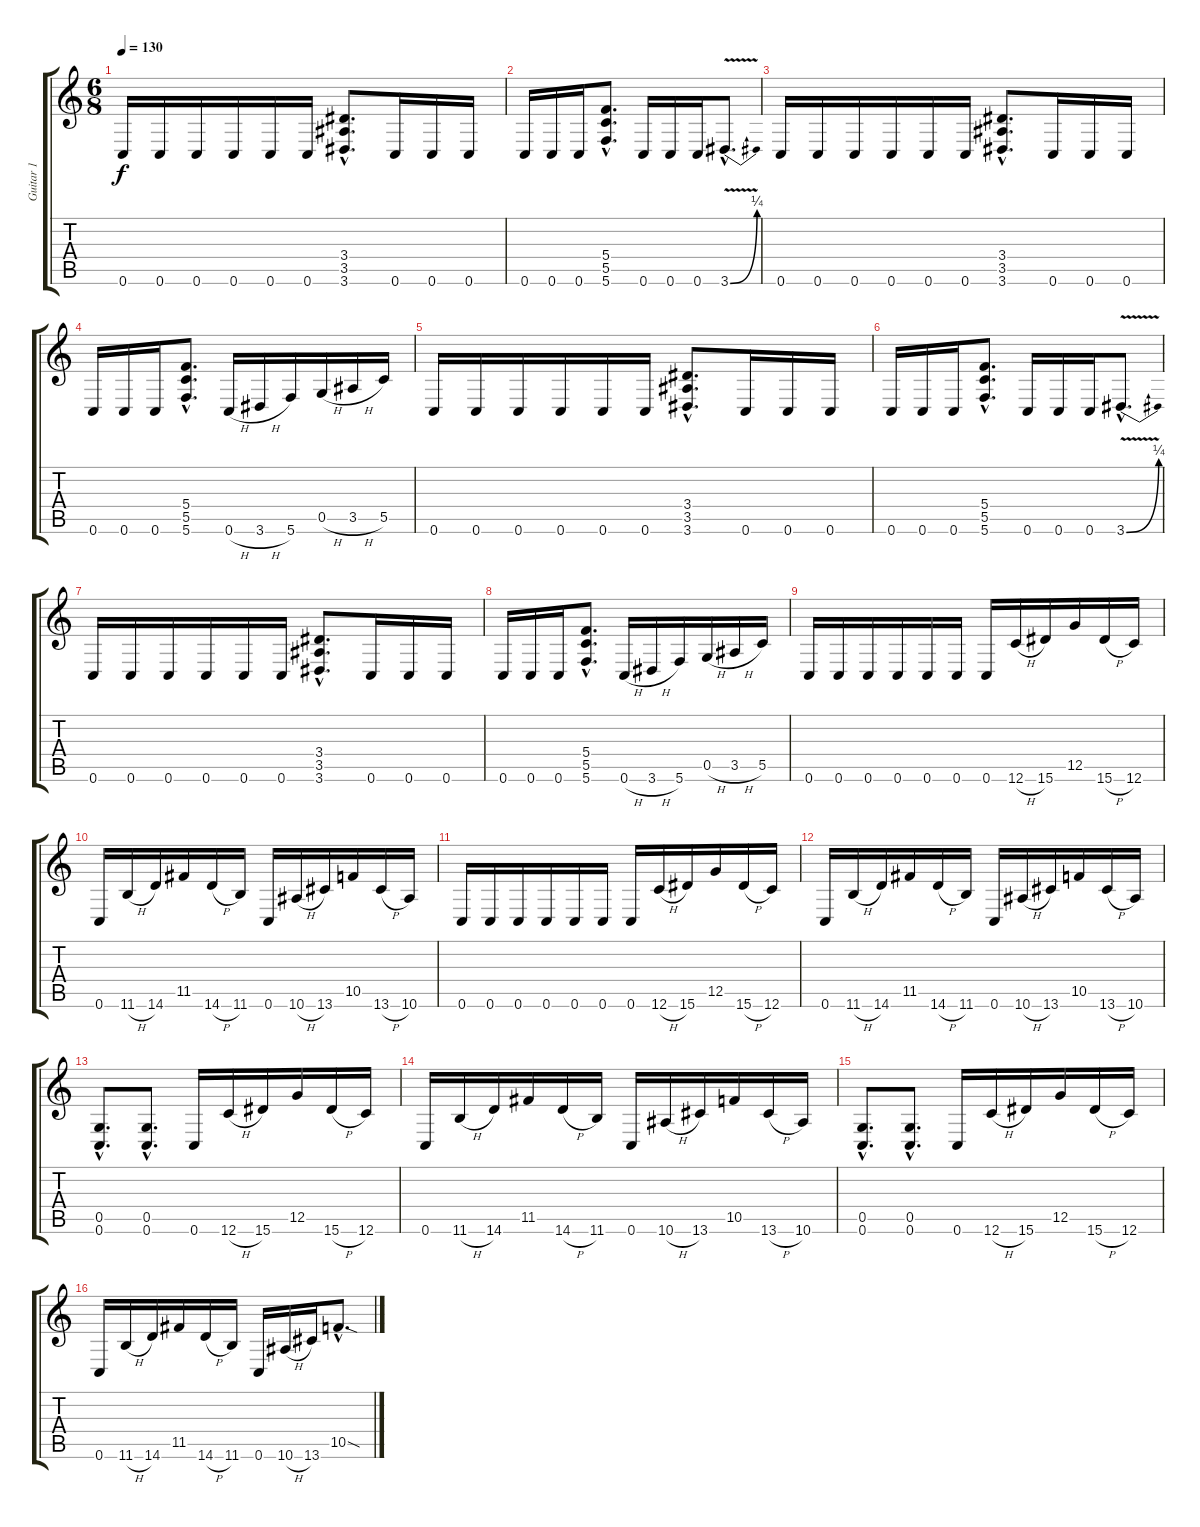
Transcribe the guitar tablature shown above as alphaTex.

\track ("Guitar 1" "Guitar 1") {instrument distortionguitar}
\staff {score tabs}
\tuning (D4 A3 F3 C3 G2 C2) {hide}
\ts (6 8)
\section ("" "")
\tempo 130
\clef g2
\ks c
0.6.16{dy f} 0.6.16 0.6.16 0.6.16 0.6.16 0.6.16 (3.4{hac} 3.5{hac} 3.6{hac}).8{d} 0.6.16 0.6.16 0.6.16 |
0.6.16 0.6.16 0.6.16 (5.4{hac} 5.5{hac} 5.6{hac}).8{d} 0.6.16 0.6.16 0.6.16 3.6{be (bend 0 0 60 1) v hac}.8{d} |
0.6.16 0.6.16 0.6.16 0.6.16 0.6.16 0.6.16 (3.4{hac} 3.5{hac} 3.6{hac}).8{d} 0.6.16 0.6.16 0.6.16 |
0.6.16 0.6.16 0.6.16 (5.4{hac} 5.5{hac} 5.6{hac}).8{d} 0.6{h}.16 3.6{h}.16 5.6.16 0.5{h}.16 3.5{h}.16 5.5.16 |
0.6.16 0.6.16 0.6.16 0.6.16 0.6.16 0.6.16 (3.4{hac} 3.5{hac} 3.6{hac}).8{d} 0.6.16 0.6.16 0.6.16 |
0.6.16 0.6.16 0.6.16 (5.4{hac} 5.5{hac} 5.6{hac}).8{d} 0.6.16 0.6.16 0.6.16 3.6{be (bend 0 0 60 1) v hac}.8{d} |
0.6.16 0.6.16 0.6.16 0.6.16 0.6.16 0.6.16 (3.4{hac} 3.5{hac} 3.6{hac}).8{d} 0.6.16 0.6.16 0.6.16 |
0.6.16 0.6.16 0.6.16 (5.4{hac} 5.5{hac} 5.6{hac}).8{d} 0.6{h}.16 3.6{h}.16 5.6.16 0.5{h}.16 3.5{h}.16 5.5.16 |
\section ("" "")
0.6.16 0.6.16 0.6.16 0.6.16 0.6.16 0.6.16 0.6.16 12.6{h}.16 15.6.16 12.5.16 15.6{h}.16 12.6.16 |
0.6.16 11.6{h}.16 14.6.16 11.5.16 14.6{h}.16 11.6.16 0.6.16 10.6{h}.16 13.6.16 10.5.16 13.6{h}.16 10.6.16 |
0.6.16 0.6.16 0.6.16 0.6.16 0.6.16 0.6.16 0.6.16 12.6{h}.16 15.6.16 12.5.16 15.6{h}.16 12.6.16 |
0.6.16 11.6{h}.16 14.6.16 11.5.16 14.6{h}.16 11.6.16 0.6.16 10.6{h}.16 13.6.16 10.5.16 13.6{h}.16 10.6.16 |
(0.5{hac} 0.6{hac}).8{d} (0.5{hac} 0.6{hac}).8{d} 0.6.16 12.6{h}.16 15.6.16 12.5.16 15.6{h}.16 12.6.16 |
0.6.16 11.6{h}.16 14.6.16 11.5.16 14.6{h}.16 11.6.16 0.6.16 10.6{h}.16 13.6.16 10.5.16 13.6{h}.16 10.6.16 |
(0.5{hac} 0.6{hac}).8{d} (0.5{hac} 0.6{hac}).8{d} 0.6.16 12.6{h}.16 15.6.16 12.5.16 15.6{h}.16 12.6.16 |
0.6.16 11.6{h}.16 14.6.16 11.5.16 14.6{h}.16 11.6.16 0.6.16 10.6{h}.16 13.6.16 10.5{sod hac}.8{d}
